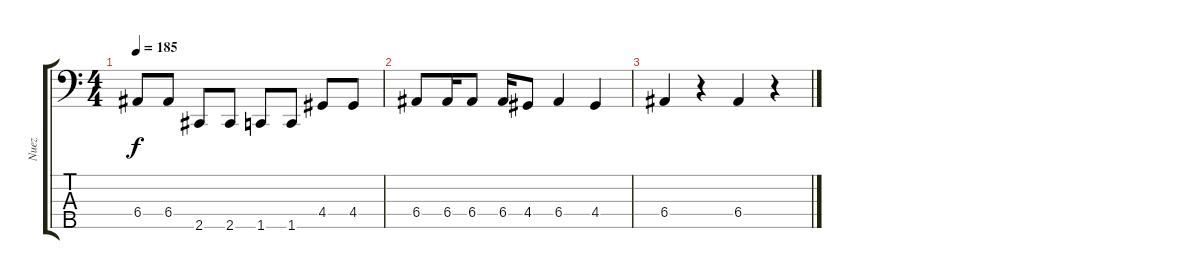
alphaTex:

\track ("Nuez" "Nuez") {instrument slapbass2}
\staff {score tabs}
\tuning (G2 D2 A1 E1 B0) {hide}
\ts (4 4)
\tempo 185
\clef f4
\ks c
6.4.8{dy f} 6.4.8 2.5.8 2.5.8 1.5.8 1.5.8 4.4.8 4.4.8 |
6.4.8 6.4.16 6.4.8 6.4.16 4.4.8 6.4.4 4.4.4 |
6.4.4 r.4 6.4.4 r.4
